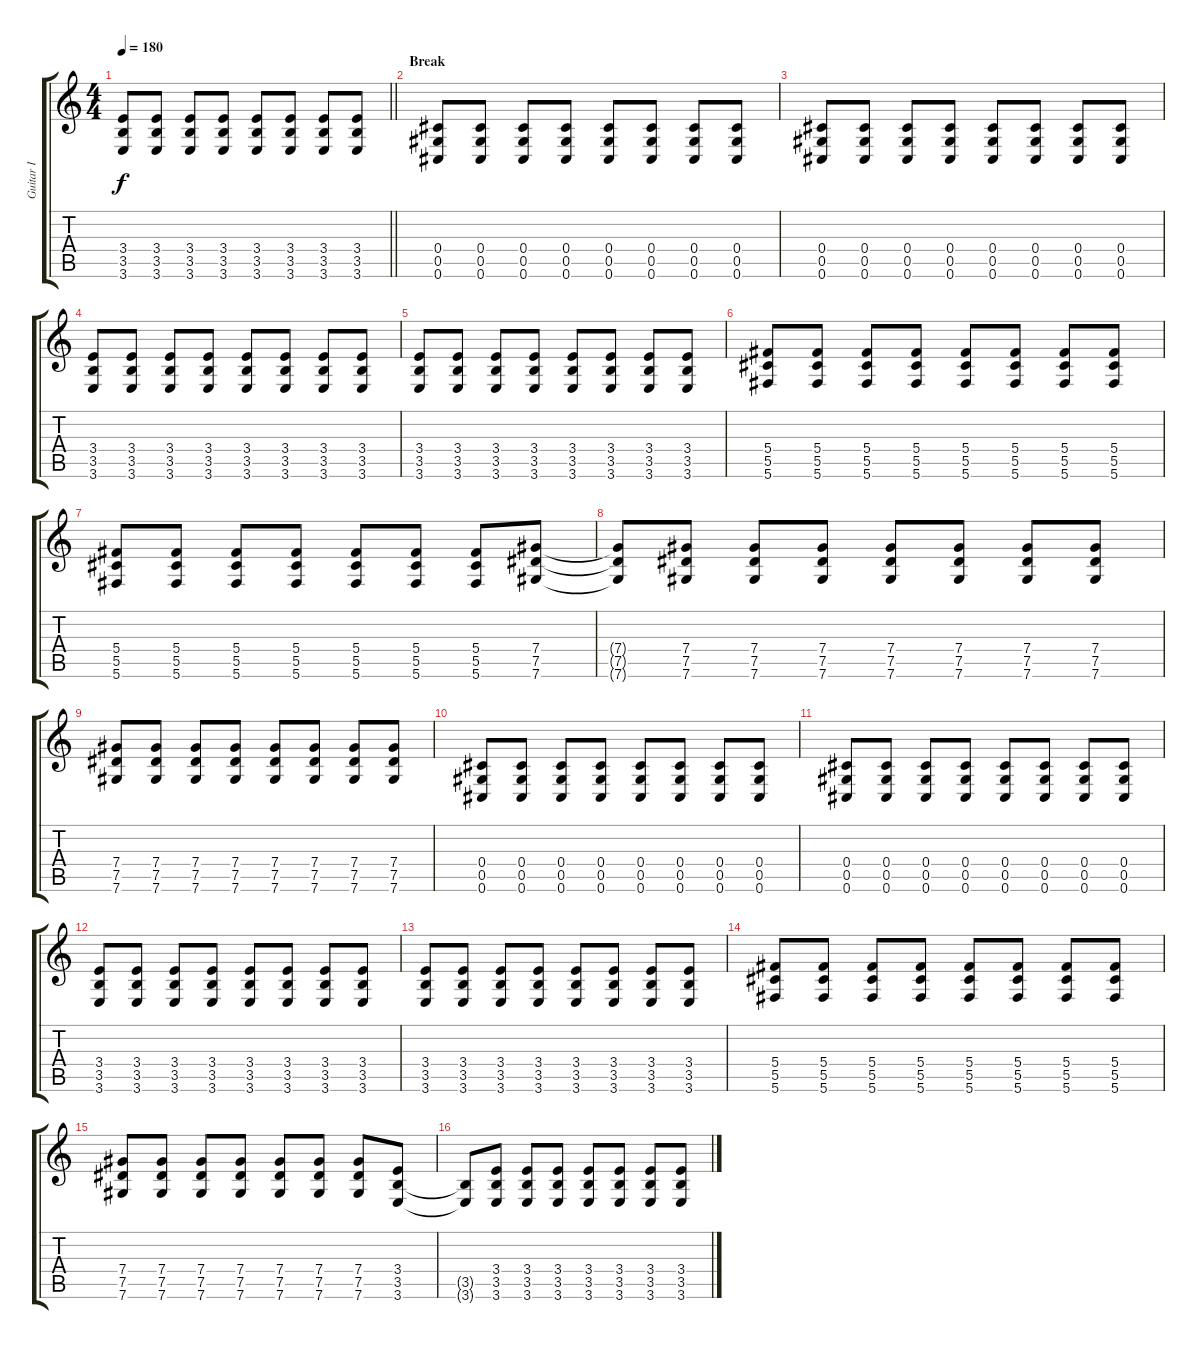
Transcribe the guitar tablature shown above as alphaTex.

\track ("Guitar I" "Guitar I") {instrument distortionguitar}
\staff {score tabs}
\tuning (Eb4 Bb3 Gb3 Db3 Ab2 Db2) {hide}
\ts (4 4)
\tempo 180
\clef g2
\barLineRight lightlight
\ks c
(3.4 3.5 3.6).8{dy f} (3.4 3.5 3.6).8 (3.4 3.5 3.6).8 (3.4 3.5 3.6).8 (3.4 3.5 3.6).8 (3.4 3.5 3.6).8 (3.4 3.5 3.6).8 (3.4 3.5 3.6).8 |
\section ("" "Break")
(0.4 0.5 0.6).8 (0.4 0.5 0.6).8 (0.4 0.5 0.6).8 (0.4 0.5 0.6).8 (0.4 0.5 0.6).8 (0.4 0.5 0.6).8 (0.4 0.5 0.6).8 (0.4 0.5 0.6).8 |
(0.4 0.5 0.6).8 (0.4 0.5 0.6).8 (0.4 0.5 0.6).8 (0.4 0.5 0.6).8 (0.4 0.5 0.6).8 (0.4 0.5 0.6).8 (0.4 0.5 0.6).8 (0.4 0.5 0.6).8 |
(3.4 3.5 3.6).8 (3.4 3.5 3.6).8 (3.4 3.5 3.6).8 (3.4 3.5 3.6).8 (3.4 3.5 3.6).8 (3.4 3.5 3.6).8 (3.4 3.5 3.6).8 (3.4 3.5 3.6).8 |
(3.4 3.5 3.6).8 (3.4 3.5 3.6).8 (3.4 3.5 3.6).8 (3.4 3.5 3.6).8 (3.4 3.5 3.6).8 (3.4 3.5 3.6).8 (3.4 3.5 3.6).8 (3.4 3.5 3.6).8 |
(5.4 5.5 5.6).8 (5.4 5.5 5.6).8 (5.4 5.5 5.6).8 (5.4 5.5 5.6).8 (5.4 5.5 5.6).8 (5.4 5.5 5.6).8 (5.4 5.5 5.6).8 (5.4 5.5 5.6).8 |
(5.4 5.5 5.6).8 (5.4 5.5 5.6).8 (5.4 5.5 5.6).8 (5.4 5.5 5.6).8 (5.4 5.5 5.6).8 (5.4 5.5 5.6).8 (5.4 5.5 5.6).8 (7.4 7.5 7.6).8 |
(7.4{t} 7.5{t} 7.6{t}).8 (7.4 7.5 7.6).8 (7.4 7.5 7.6).8 (7.4 7.5 7.6).8 (7.4 7.5 7.6).8 (7.4 7.5 7.6).8 (7.4 7.5 7.6).8 (7.4 7.5 7.6).8 |
(7.4 7.5 7.6).8 (7.4 7.5 7.6).8 (7.4 7.5 7.6).8 (7.4 7.5 7.6).8 (7.4 7.5 7.6).8 (7.4 7.5 7.6).8 (7.4 7.5 7.6).8 (7.4 7.5 7.6).8 |
(0.4 0.5 0.6).8 (0.4 0.5 0.6).8 (0.4 0.5 0.6).8 (0.4 0.5 0.6).8 (0.4 0.5 0.6).8 (0.4 0.5 0.6).8 (0.4 0.5 0.6).8 (0.4 0.5 0.6).8 |
(0.4 0.5 0.6).8 (0.4 0.5 0.6).8 (0.4 0.5 0.6).8 (0.4 0.5 0.6).8 (0.4 0.5 0.6).8 (0.4 0.5 0.6).8 (0.4 0.5 0.6).8 (0.4 0.5 0.6).8 |
(3.4 3.5 3.6).8 (3.4 3.5 3.6).8 (3.4 3.5 3.6).8 (3.4 3.5 3.6).8 (3.4 3.5 3.6).8 (3.4 3.5 3.6).8 (3.4 3.5 3.6).8 (3.4 3.5 3.6).8 |
(3.4 3.5 3.6).8 (3.4 3.5 3.6).8 (3.4 3.5 3.6).8 (3.4 3.5 3.6).8 (3.4 3.5 3.6).8 (3.4 3.5 3.6).8 (3.4 3.5 3.6).8 (3.4 3.5 3.6).8 |
(5.4 5.5 5.6).8 (5.4 5.5 5.6).8 (5.4 5.5 5.6).8 (5.4 5.5 5.6).8 (5.4 5.5 5.6).8 (5.4 5.5 5.6).8 (5.4 5.5 5.6).8 (5.4 5.5 5.6).8 |
(7.4 7.5 7.6).8 (7.4 7.5 7.6).8 (7.4 7.5 7.6).8 (7.4 7.5 7.6).8 (7.4 7.5 7.6).8 (7.4 7.5 7.6).8 (7.4 7.5 7.6).8 (3.4 3.5 3.6).8 |
(3.5{t} 3.6{t}).8 (3.4 3.5 3.6).8 (3.4 3.5 3.6).8 (3.4 3.5 3.6).8 (3.4 3.5 3.6).8 (3.4 3.5 3.6).8 (3.4 3.5 3.6).8 (3.4 3.5 3.6).8
